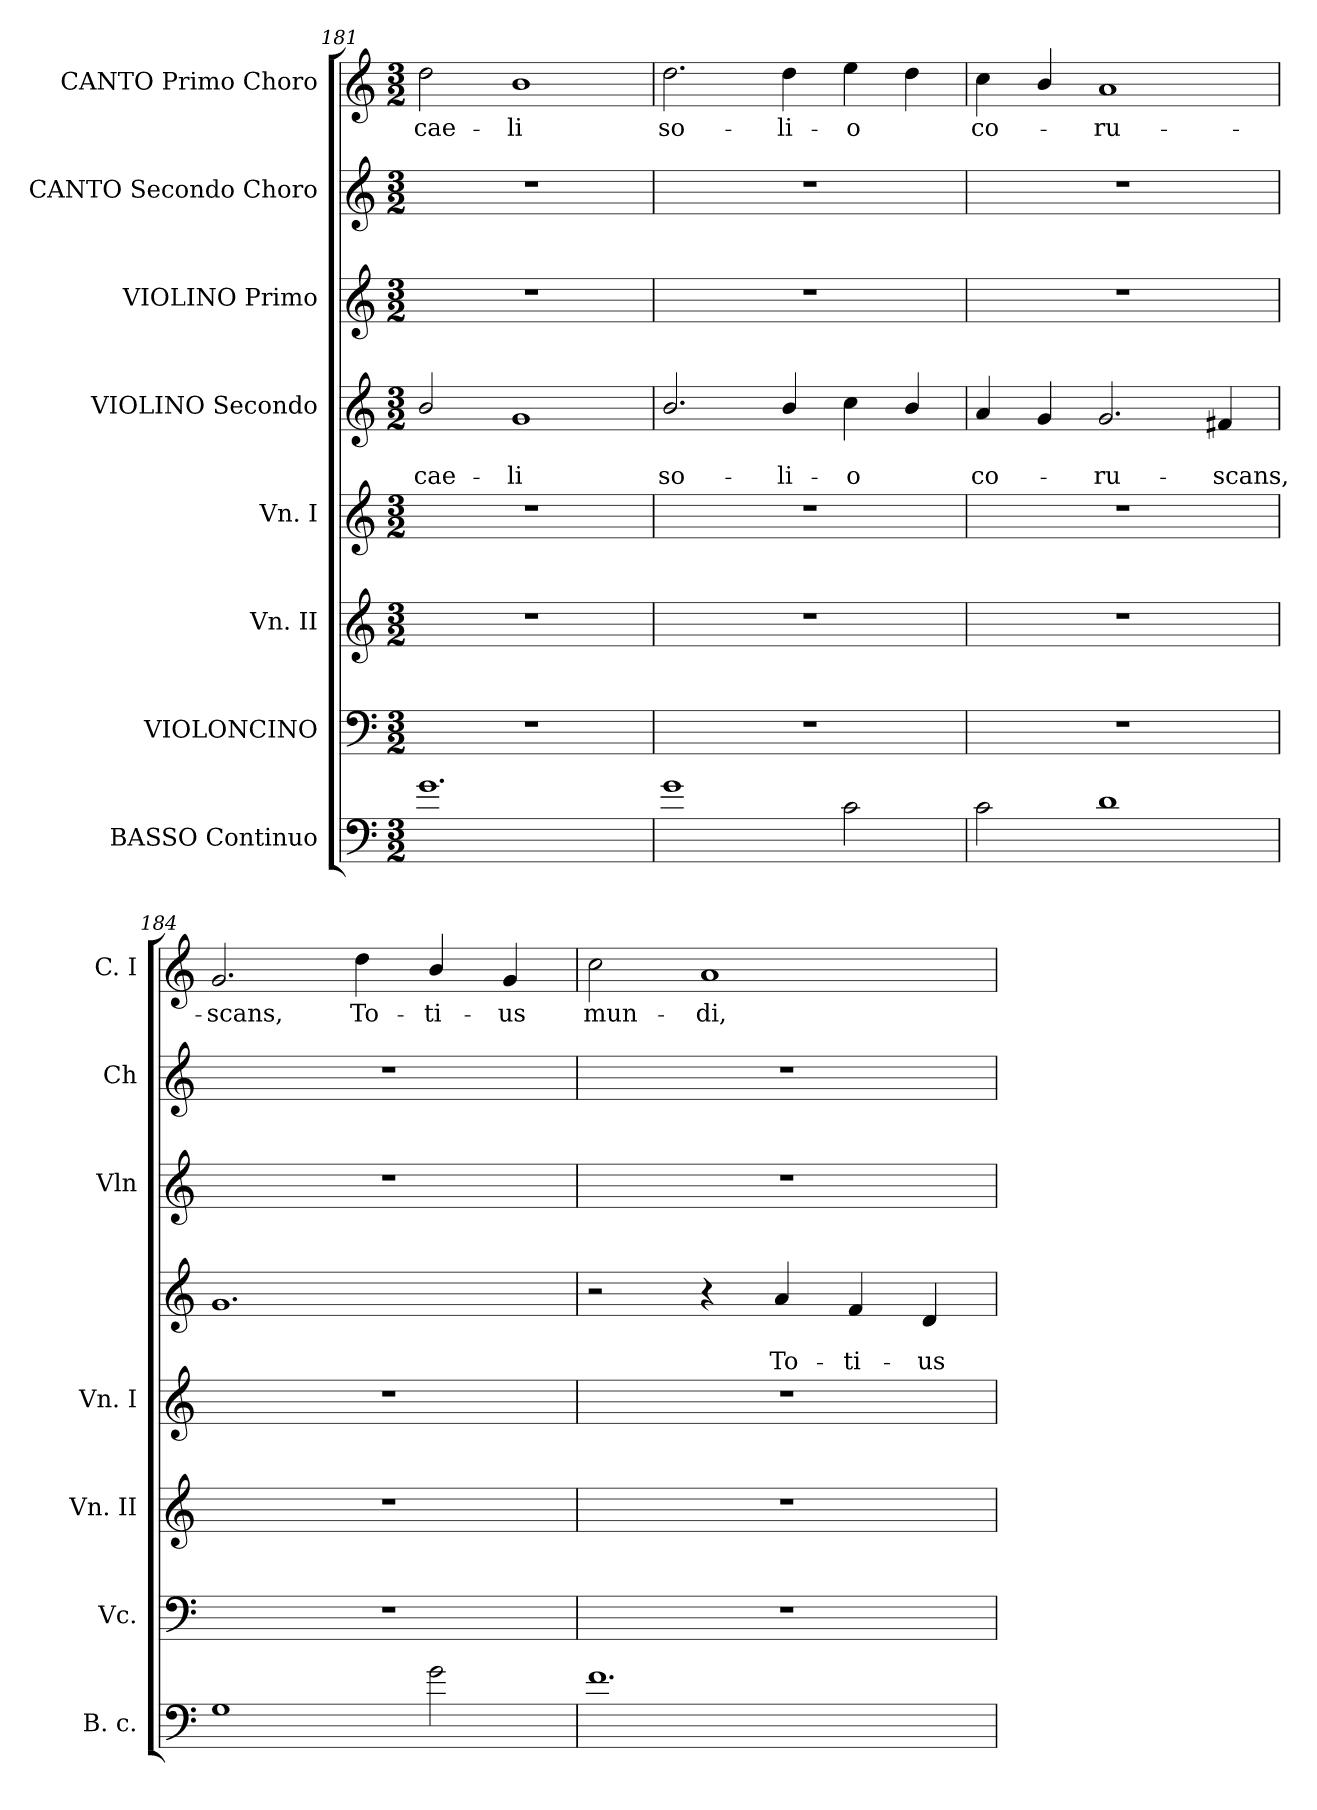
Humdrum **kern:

**kern	**kern	**kern	**kern	**kern	**text	**text	**kern	**kern	**kern	**text
*part8	*part7	*part6	*part5	*part4	*part4	*part4	*part3	*part2	*part1	*part1
*staff8	*staff7	*staff6	*staff5	*staff4	*staff4	*staff4	*staff3	*staff2	*staff1	*staff1
*I"BASSO Continuo	*I"VIOLONCINO	*I"Vn. II	*I"Vn. I	*I"VIOLINO Secondo	*	*	*I"VIOLINO Primo	*I"CANTO Secondo Choro	*I"CANTO Primo Choro	*
*I'B. c.	*I'Vc.	*I'Vn. II	*I'Vn. I	*	*	*	*I'Vln	*I'Ch	*I'C. I	*
*clefF4	*clefF4	*clefG2	*clefG2	*clefG2	*	*	*clefG2	*clefG2	*clefG2	*
*ITrd7c12	*	*	*	*	*	*	*	*	*	*
*k[]	*k[]	*k[]	*k[]	*k[]	*	*	*k[]	*k[]	*k[]	*
*C:	*C:	*C:	*C:	*C:	*	*	*C:	*C:	*C:	*
*M3/2	*M3/2	*M3/2	*M3/2	*M3/2	*	*	*M3/2	*M3/2	*M3/2	*
=181	=181	=181	=181	=181	=181	=181	=181	=181	=181	=181
!	!	!	!	!	!	!LO:LY:b	!	!	!	!LO:LY:b
1.G	1.r	1.r	1.r	2b/	.	cae-	1.r	1.r	2dd\	cae-
!	!	!	!	!	!	!LO:LY:b:rj	!	!	!	!LO:LY:b:rj
.	.	.	.	1g	.	-li	.	.	1b	-li
=182	=182	=182	=182	=182	=182	=182	=182	=182	=182	=182
!	!	!	!	!	!	!LO:LY:b	!	!	!	!LO:LY:b
1G	1.r	1.r	1.r	2.b/	.	so-	1.r	1.r	2.dd\	so-
!	!	!	!	!	!	!LO:LY:b	!	!	!	!LO:LY:b
.	.	.	.	4b/	.	-li-	.	.	4dd\	-li-
!	!	!	!	!	!	!LO:LY:b	!	!	!	!LO:LY:b
2C\	.	.	.	4cc\	.	-o	.	.	4ee\	-o
.	.	.	.	4b/	.	.	.	.	4dd\	.
=183	=183	=183	=183	=183	=183	=183	=183	=183	=183	=183
!	!	!	!	!	!	!LO:LY:b	!	!	!	!LO:LY:b
2C\	1.r	1.r	1.r	4a/	.	co-	1.r	1.r	4cc\	co-
.	.	.	.	4g/	.	.	.	.	4b/	.
!	!	!	!	!	!	!LO:LY:b	!	!	!	!LO:LY:b
1D	.	.	.	2.g/	.	-ru-	.	.	1a	-ru-
!	!	!	!	!	!	!LO:LY:b	!	!	!	!
.	.	.	.	4f#X/	.	-scans,	.	.	.	.
=184	=184	=184	=184	=184	=184	=184	=184	=184	=184	=184
!	!	!	!	!	!	!	!	!	!	!LO:LY:b
1GG	1.r	1.r	1.r	1.g	.	.	1.r	1.r	2.g/	-scans,
!	!	!	!	!	!	!	!	!	!	!LO:LY:b
.	.	.	.	.	.	.	.	.	4dd\	To-
!	!	!	!	!	!	!	!	!	!	!LO:LY:b
2G\	.	.	.	.	.	.	.	.	4b/	-ti-
!	!	!	!	!	!	!	!	!	!	!LO:LY:b
.	.	.	.	.	.	.	.	.	4g/	-us
!!LO:LB:g=z
=185	=185	=185	=185	=185	=185	=185	=185	=185	=185	=185
!	!	!	!	!	!	!	!	!	!	!LO:LY:b
1.F	1.r	1.r	1.r	2r	.	.	1.r	1.r	2cc\	mun-
!	!	!	!	!	!	!	!	!	!	!LO:LY:b
.	.	.	.	4r	.	.	.	.	1a	-di,
!	!	!	!	!	!	!LO:LY:b	!	!	!	!
.	.	.	.	4a/	.	To-	.	.	.	.
!	!	!	!	!	!	!LO:LY:b	!	!	!	!
.	.	.	.	4f/	.	-ti-	.	.	.	.
!	!	!	!	!	!	!LO:LY:b	!	!	!	!
.	.	.	.	4d/	.	-us	.	.	.	.
=	=	=	=	=	=	=	=	=	=	=
*-	*-	*-	*-	*-	*-	*-	*-	*-	*-	*-
